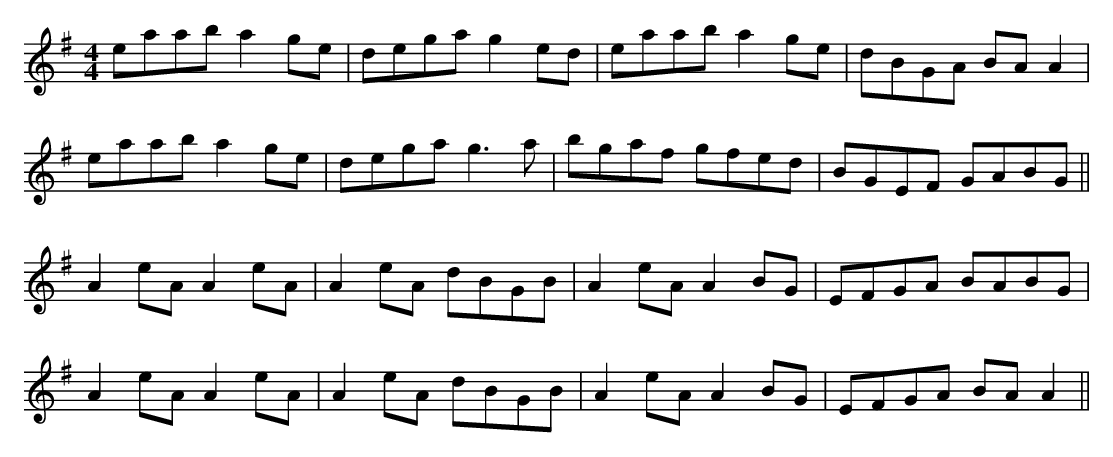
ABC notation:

X:1
M:4/4
K:Ador
eaab a2ge|dega g2ed|eaab a2ge|dBGA BAA2|
eaab a2ge|dega g3a|bgaf gfed|BGEF GABG||
A2eA A2eA|A2eA dBGB|A2eA A2BG|EFGA BABG|
A2eA A2eA|A2eA dBGB|A2eA A2BG|EFGA BAA2||
